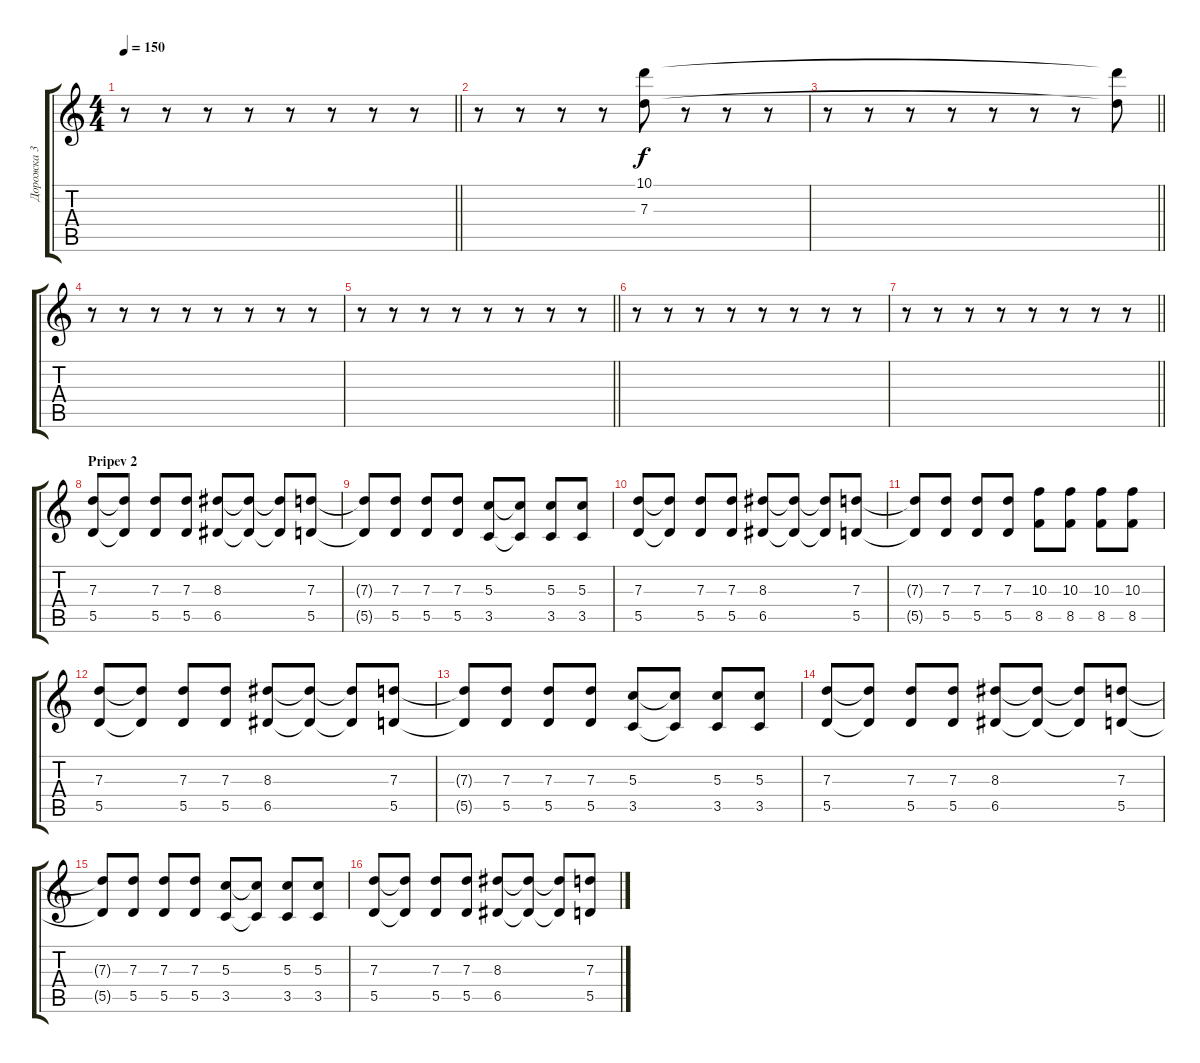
\track ("Дорожка 3" "Дорожка 3") {instrument acousticguitarsteel}
\staff {score tabs}
\tuning (E4 B3 G3 D3 A2 E2) {hide}
\ts (4 4)
\tempo 150
\clef g2
\barLineRight lightlight
\ks c
r.8{dy f} r.8 r.8 r.8 r.8 r.8 r.8 r.8 |
r.8 r.8 r.8 r.8 (10.1 7.3).8 r.8 r.8 r.8 |
\barLineRight lightlight
r.8 r.8 r.8 r.8 r.8 r.8 r.8 (10.1{t} 7.3{t}).8 |
r.8 r.8 r.8 r.8 r.8 r.8 r.8 r.8 |
\barLineRight lightlight
r.8 r.8 r.8 r.8 r.8 r.8 r.8 r.8 |
r.8 r.8 r.8 r.8 r.8 r.8 r.8 r.8 |
\barLineRight lightlight
r.8 r.8 r.8 r.8 r.8 r.8 r.8 r.8 |
\section ("" "Pripev 2")
(7.3 5.5).8 (7.3{t} 5.5{t}).8 (7.3 5.5).8 (7.3 5.5).8 (8.3 6.5).8 (8.3{t} 6.5{t}).8 (8.3{t} 6.5{t}).8 (7.3 5.5).8 |
(7.3{t} 5.5{t}).8 (7.3 5.5).8 (7.3 5.5).8 (7.3 5.5).8 (5.3 3.5).8 (5.3{t} 3.5{t}).8 (5.3 3.5).8 (5.3 3.5).8 |
(7.3 5.5).8 (7.3{t} 5.5{t}).8 (7.3 5.5).8 (7.3 5.5).8 (8.3 6.5).8 (8.3{t} 6.5{t}).8 (8.3{t} 6.5{t}).8 (7.3 5.5).8 |
(7.3{t} 5.5{t}).8 (7.3 5.5).8 (7.3 5.5).8 (7.3 5.5).8 (10.3 8.5).8 (10.3 8.5).8 (10.3 8.5).8 (10.3 8.5).8 |
(7.3 5.5).8 (7.3{t} 5.5{t}).8 (7.3 5.5).8 (7.3 5.5).8 (8.3 6.5).8 (8.3{t} 6.5{t}).8 (8.3{t} 6.5{t}).8 (7.3 5.5).8 |
(7.3{t} 5.5{t}).8 (7.3 5.5).8 (7.3 5.5).8 (7.3 5.5).8 (5.3 3.5).8 (5.3{t} 3.5{t}).8 (5.3 3.5).8 (5.3 3.5).8 |
(7.3 5.5).8 (7.3{t} 5.5{t}).8 (7.3 5.5).8 (7.3 5.5).8 (8.3 6.5).8 (8.3{t} 6.5{t}).8 (8.3{t} 6.5{t}).8 (7.3 5.5).8 |
(7.3{t} 5.5{t}).8 (7.3 5.5).8 (7.3 5.5).8 (7.3 5.5).8 (5.3 3.5).8 (5.3{t} 3.5{t}).8 (5.3 3.5).8 (5.3 3.5).8 |
(7.3 5.5).8 (7.3{t} 5.5{t}).8 (7.3 5.5).8 (7.3 5.5).8 (8.3 6.5).8 (8.3{t} 6.5{t}).8 (8.3{t} 6.5{t}).8 (7.3 5.5).8
